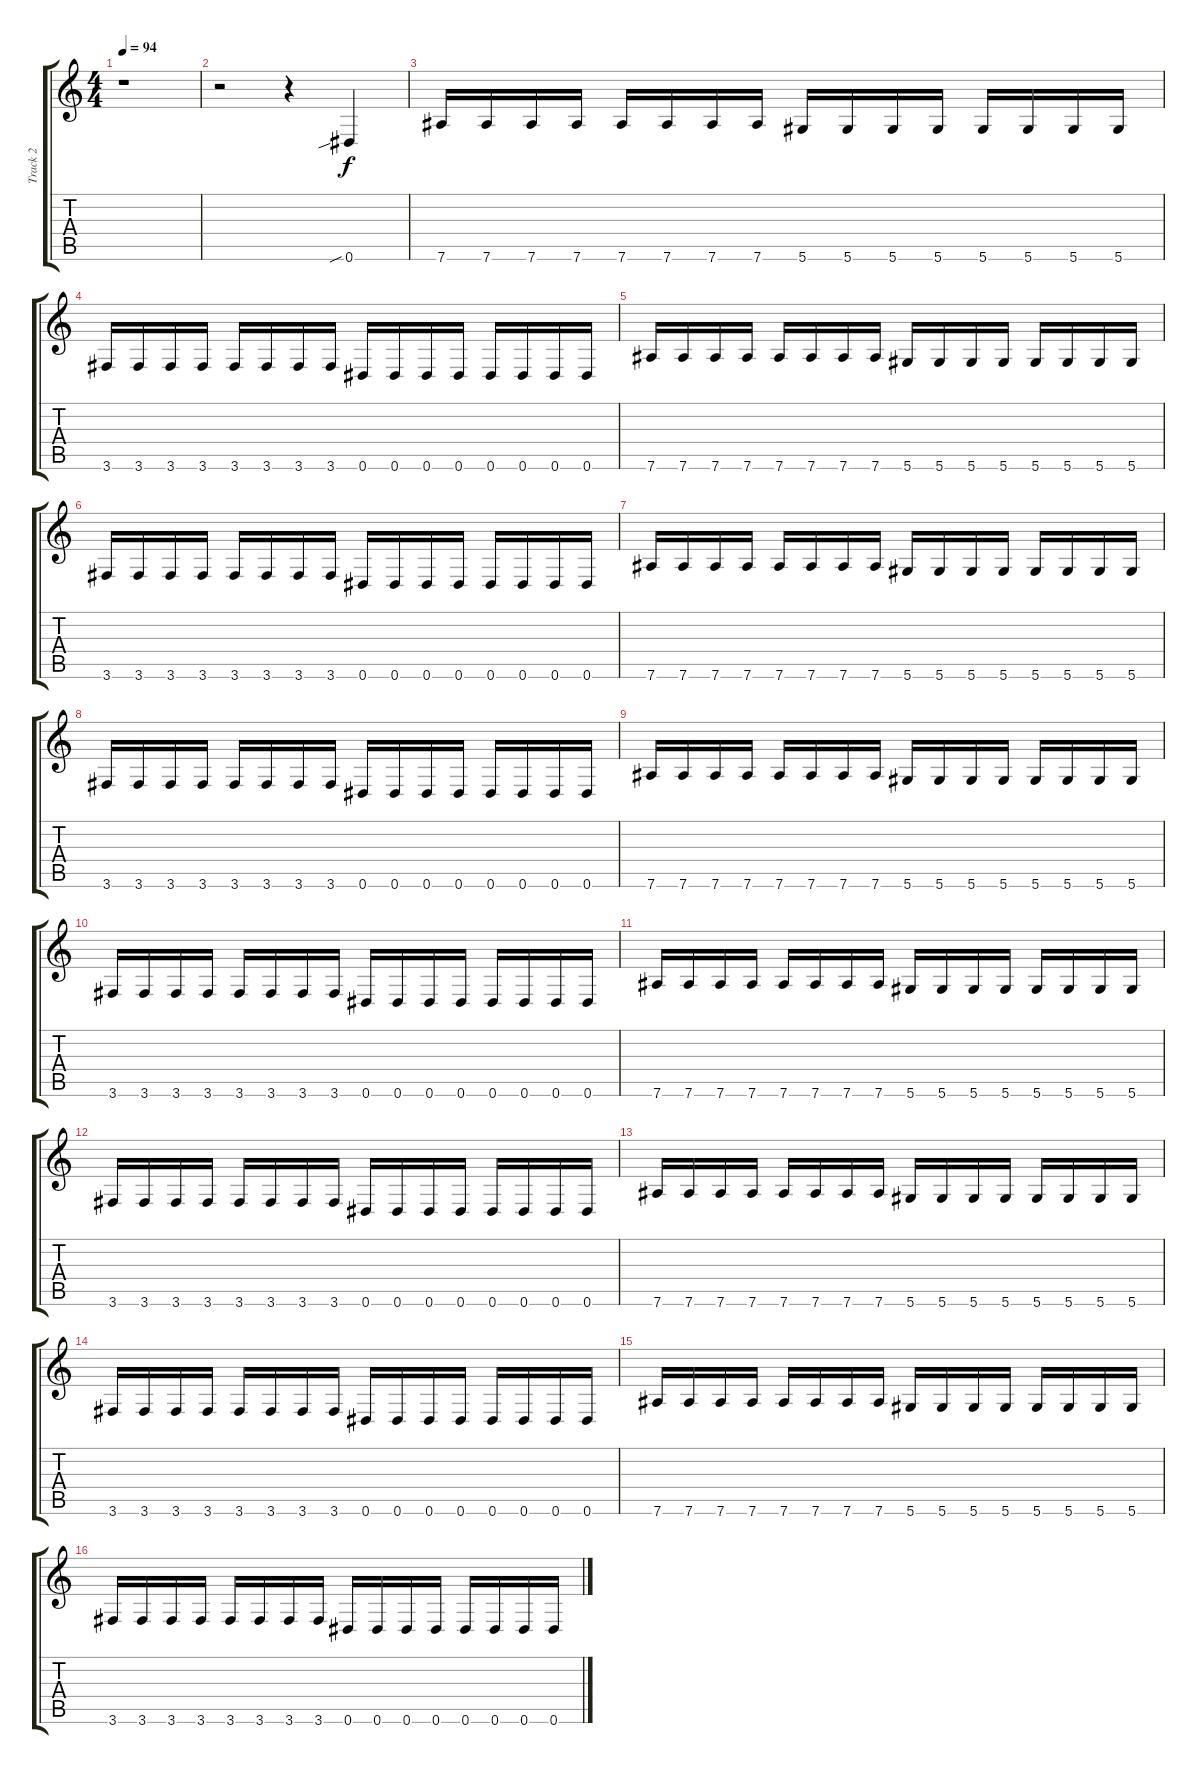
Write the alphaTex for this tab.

\track ("Track 2" "Track 2") {instrument electricbassfinger}
\staff {score tabs}
\tuning (Eb4 Bb3 Gb3 Db3 Ab2 Eb2) {hide}
\ts (4 4)
\tempo 94
\clef g2
\ks c
r.1{dy f instrument electricbassfinger} |
r.2 r.4 0.6{sib}.4 |
7.6.16 7.6.16 7.6.16 7.6.16 7.6.16 7.6.16 7.6.16 7.6.16 5.6.16 5.6.16 5.6.16 5.6.16 5.6.16 5.6.16 5.6.16 5.6.16 |
3.6.16 3.6.16 3.6.16 3.6.16 3.6.16 3.6.16 3.6.16 3.6.16 0.6.16 0.6.16 0.6.16 0.6.16 0.6.16 0.6.16 0.6.16 0.6.16 |
7.6.16 7.6.16 7.6.16 7.6.16 7.6.16 7.6.16 7.6.16 7.6.16 5.6.16 5.6.16 5.6.16 5.6.16 5.6.16 5.6.16 5.6.16 5.6.16 |
3.6.16 3.6.16 3.6.16 3.6.16 3.6.16 3.6.16 3.6.16 3.6.16 0.6.16 0.6.16 0.6.16 0.6.16 0.6.16 0.6.16 0.6.16 0.6.16 |
7.6.16 7.6.16 7.6.16 7.6.16 7.6.16 7.6.16 7.6.16 7.6.16 5.6.16 5.6.16 5.6.16 5.6.16 5.6.16 5.6.16 5.6.16 5.6.16 |
3.6.16 3.6.16 3.6.16 3.6.16 3.6.16 3.6.16 3.6.16 3.6.16 0.6.16 0.6.16 0.6.16 0.6.16 0.6.16 0.6.16 0.6.16 0.6.16 |
7.6.16 7.6.16 7.6.16 7.6.16 7.6.16 7.6.16 7.6.16 7.6.16 5.6.16 5.6.16 5.6.16 5.6.16 5.6.16 5.6.16 5.6.16 5.6.16 |
3.6.16 3.6.16 3.6.16 3.6.16 3.6.16 3.6.16 3.6.16 3.6.16 0.6.16 0.6.16 0.6.16 0.6.16 0.6.16 0.6.16 0.6.16 0.6.16 |
7.6.16 7.6.16 7.6.16 7.6.16 7.6.16 7.6.16 7.6.16 7.6.16 5.6.16 5.6.16 5.6.16 5.6.16 5.6.16 5.6.16 5.6.16 5.6.16 |
3.6.16 3.6.16 3.6.16 3.6.16 3.6.16 3.6.16 3.6.16 3.6.16 0.6.16 0.6.16 0.6.16 0.6.16 0.6.16 0.6.16 0.6.16 0.6.16 |
7.6.16 7.6.16 7.6.16 7.6.16 7.6.16 7.6.16 7.6.16 7.6.16 5.6.16 5.6.16 5.6.16 5.6.16 5.6.16 5.6.16 5.6.16 5.6.16 |
3.6.16 3.6.16 3.6.16 3.6.16 3.6.16 3.6.16 3.6.16 3.6.16 0.6.16 0.6.16 0.6.16 0.6.16 0.6.16 0.6.16 0.6.16 0.6.16 |
7.6.16 7.6.16 7.6.16 7.6.16 7.6.16 7.6.16 7.6.16 7.6.16 5.6.16 5.6.16 5.6.16 5.6.16 5.6.16 5.6.16 5.6.16 5.6.16 |
3.6.16 3.6.16 3.6.16 3.6.16 3.6.16 3.6.16 3.6.16 3.6.16 0.6.16 0.6.16 0.6.16 0.6.16 0.6.16 0.6.16 0.6.16 0.6.16
